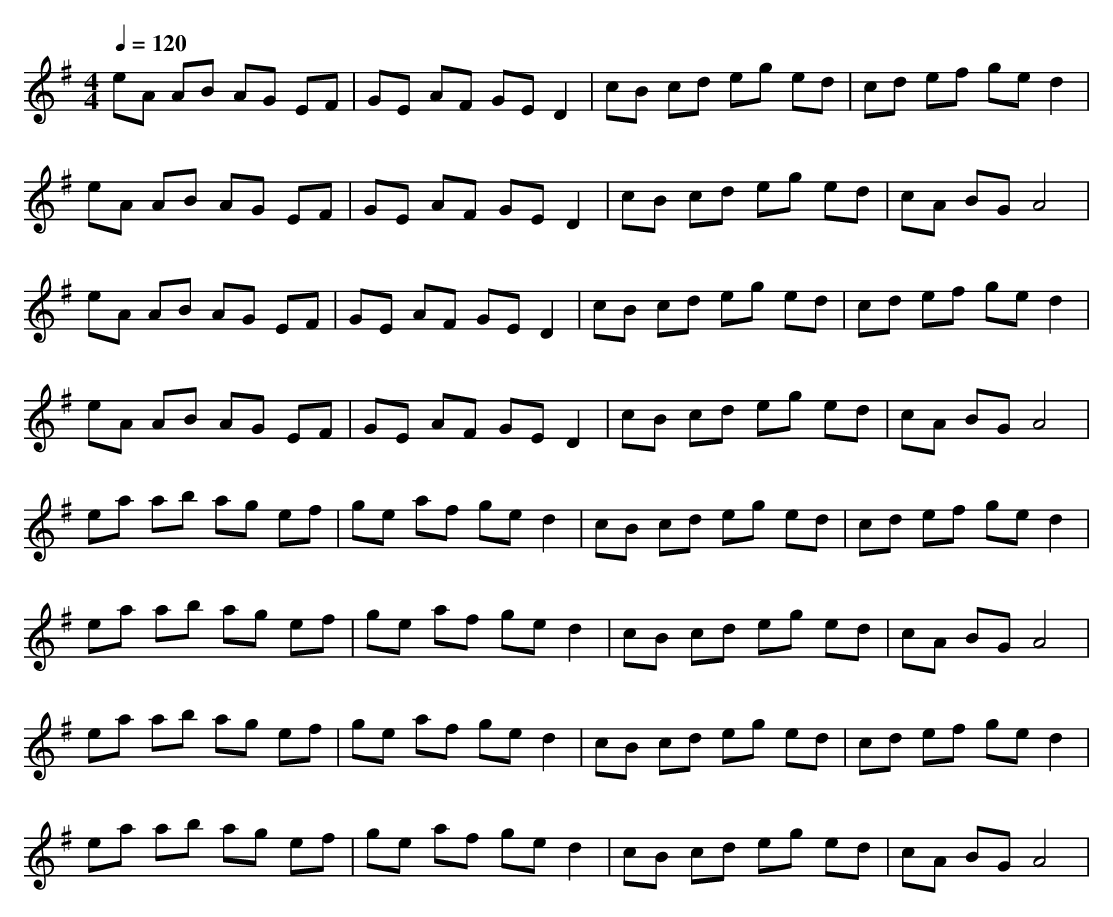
X:1
T:
M: 4/4
L: 1/8
Q:1/4=120
K:G % 1 sharps
eA AB AG EF|GE AF GE D2|cB cd eg ed|cd ef ge d2|
eA AB AG EF|GE AF GE D2|cB cd eg ed|cA BG A4|
eA AB AG EF|GE AF GE D2|cB cd eg ed|cd ef ge d2|
eA AB AG EF|GE AF GE D2|cB cd eg ed|cA BG A4|
ea ab ag ef|ge af ge d2|cB cd eg ed|cd ef ge d2|
ea ab ag ef|ge af ge d2|cB cd eg ed|cA BG A4|
ea ab ag ef|ge af ge d2|cB cd eg ed|cd ef ge d2|
ea ab ag ef|ge af ge d2|cB cd eg ed|cA BG A4|
